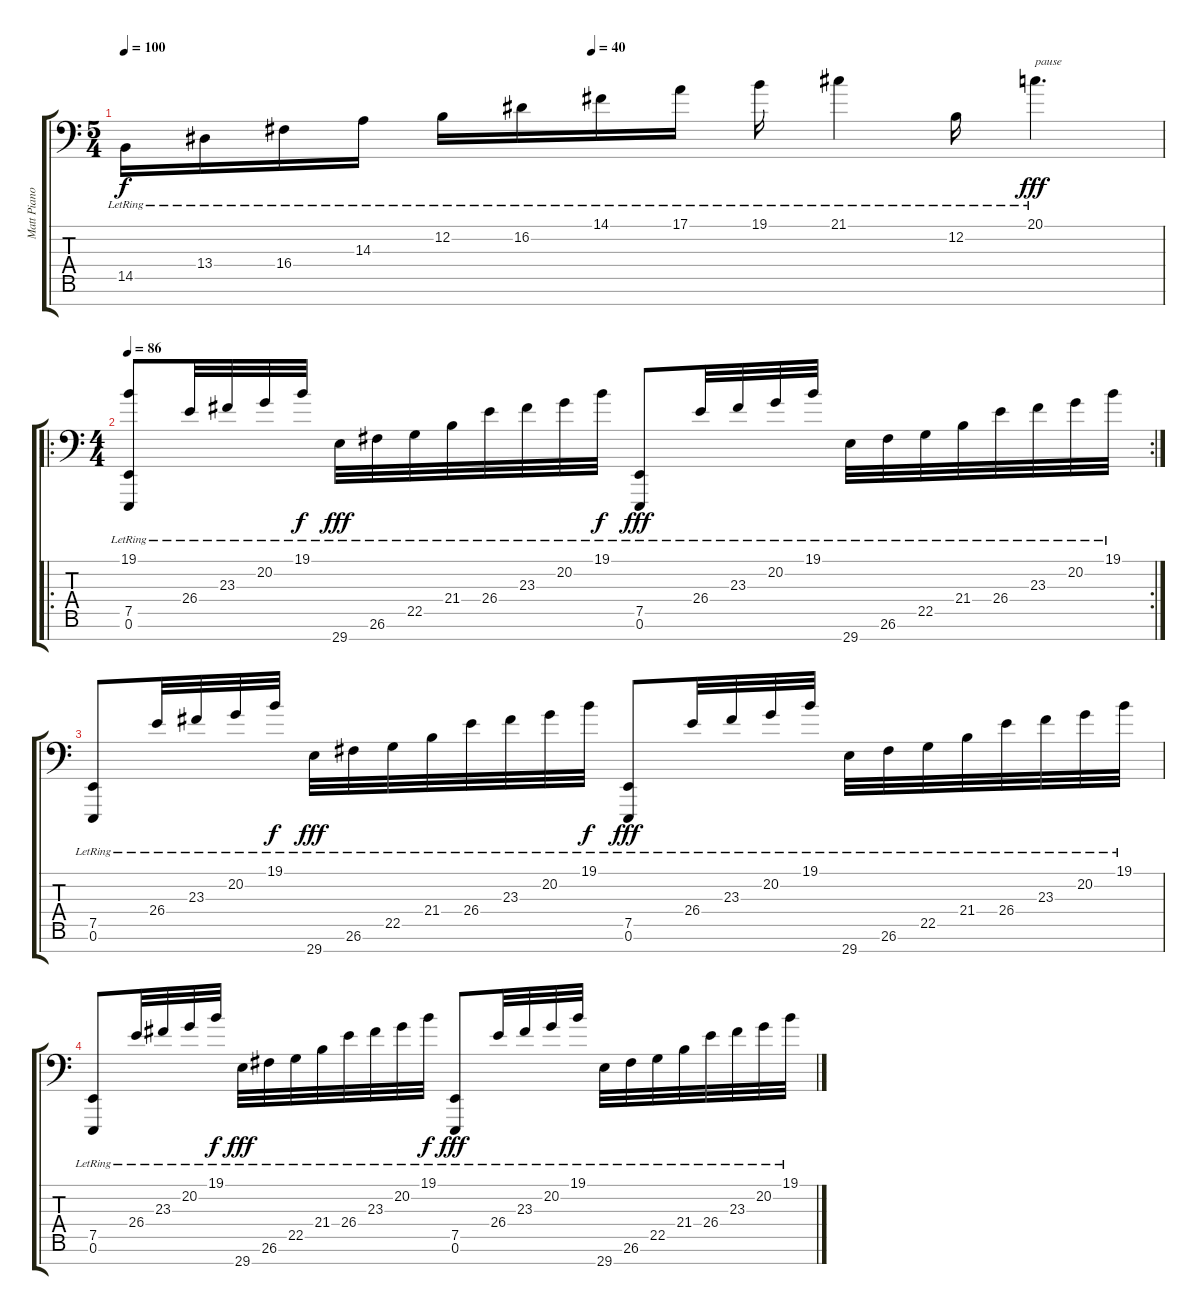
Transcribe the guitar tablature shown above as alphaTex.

\track ("Matt Piano (Intro LH)" "Matt Piano") {instrument acousticgrandpiano}
\staff {score tabs}
\tuning (E3 B2 G2 D2 A1 E1 B0) {hide}
\ts (5 4)
\tempo 100
\tempo (40 0.45)
\clef f4
\ks c
14.5{lr}.16{dy f} 13.4{lr}.16 16.4{lr}.16 14.3{lr}.16 12.2{lr}.16 16.2{lr}.16 14.1{lr}.16 17.1{lr}.16 19.1{lr}.16 21.1{lr}.4 12.2{lr}.16 20.1{lr}.4{d txt "pause" dy fff} |
\ro
\rc 2
\ts (4 4)
\tempo 86
(19.1 7.5{lr} 0.6{lr}).8 26.4{lr}.32 23.3{lr}.32 20.2{lr}.32 19.1{lr}.32{dy f} 29.7{lr}.32{dy fff} 26.6{lr}.32 22.5{lr}.32 21.4{lr}.32 26.4{lr}.32 23.3{lr}.32 20.2{lr}.32 19.1{lr}.32{dy f} (7.5{lr} 0.6{lr}).8{dy fff} 26.4{lr}.32 23.3{lr}.32 20.2{lr}.32 19.1{lr}.32 29.7{lr}.32 26.6{lr}.32 22.5{lr}.32 21.4{lr}.32 26.4{lr}.32 23.3{lr}.32 20.2{lr}.32 19.1{lr}.32 |
(7.5{lr} 0.6{lr}).8 26.4{lr}.32 23.3{lr}.32 20.2{lr}.32 19.1{lr}.32{dy f} 29.7{lr}.32{dy fff} 26.6{lr}.32 22.5{lr}.32 21.4{lr}.32 26.4{lr}.32 23.3{lr}.32 20.2{lr}.32 19.1{lr}.32{dy f} (7.5{lr} 0.6{lr}).8{dy fff} 26.4{lr}.32 23.3{lr}.32 20.2{lr}.32 19.1{lr}.32 29.7{lr}.32 26.6{lr}.32 22.5{lr}.32 21.4{lr}.32 26.4{lr}.32 23.3{lr}.32 20.2{lr}.32 19.1{lr}.32 |
(7.5{lr} 0.6{lr}).8 26.4{lr}.32 23.3{lr}.32 20.2{lr}.32 19.1{lr}.32{dy f} 29.7{lr}.32{dy fff} 26.6{lr}.32 22.5{lr}.32 21.4{lr}.32 26.4{lr}.32 23.3{lr}.32 20.2{lr}.32 19.1{lr}.32{dy f} (7.5{lr} 0.6{lr}).8{dy fff} 26.4{lr}.32 23.3{lr}.32 20.2{lr}.32 19.1{lr}.32 29.7{lr}.32 26.6{lr}.32 22.5{lr}.32 21.4{lr}.32 26.4{lr}.32 23.3{lr}.32 20.2{lr}.32 19.1{lr}.32
